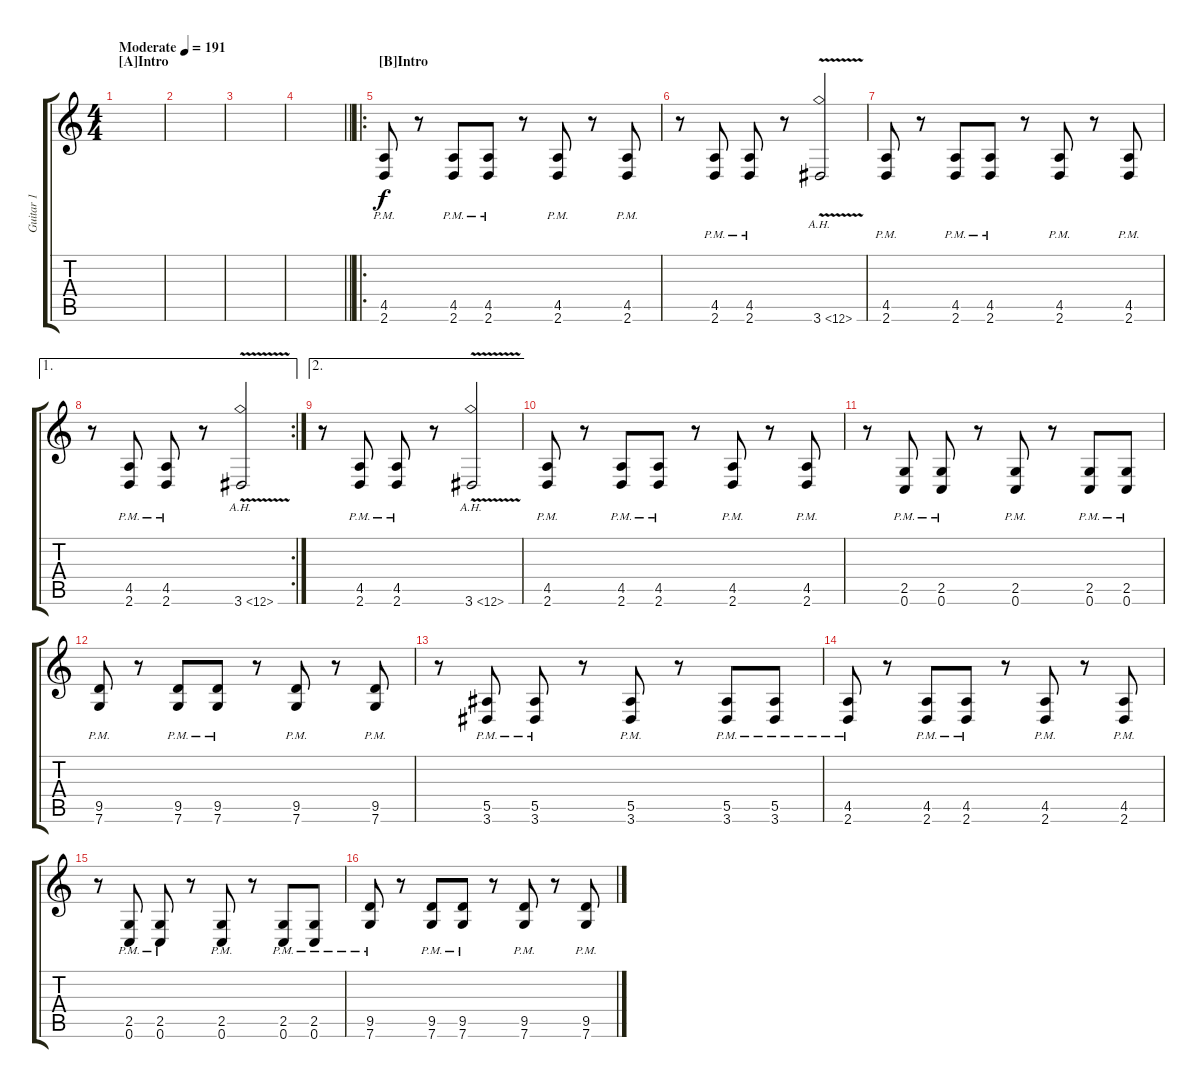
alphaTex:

\track ("Guitar 1" "Guitar 1") {instrument distortionguitar}
\staff {score tabs}
\tuning (C4 G3 Eb3 Bb2 F2 C2) {hide}
\ts (4 4)
\section ("" "[A]Intro")
\tempo (191 "Moderate")
\clef g2
\ks c
|
|
|
\barLineRight lightlight
|
\ro
\section ("" "[B]Intro")
(4.5{pm} 2.6{pm}).8 r.8 (4.5{pm} 2.6{pm}).8 (4.5{pm} 2.6{pm}).8 r.8 (4.5{pm} 2.6{pm}).8 r.8 (4.5{pm} 2.6{pm}).8 |
r.8 (4.5{pm} 2.6{pm}).8 (4.5{pm} 2.6{pm}).8 r.8 3.6{ah 9 v}.2 |
(4.5{pm} 2.6{pm}).8 r.8 (4.5{pm} 2.6{pm}).8 (4.5{pm} 2.6{pm}).8 r.8 (4.5{pm} 2.6{pm}).8 r.8 (4.5{pm} 2.6{pm}).8 |
\ae 1
\rc 2
r.8 (4.5{pm} 2.6{pm}).8 (4.5{pm} 2.6{pm}).8 r.8 3.6{ah 9 v}.2 |
\ae 2
r.8 (4.5{pm} 2.6{pm}).8 (4.5{pm} 2.6{pm}).8 r.8 3.6{ah 9 v}.2 |
(4.5{pm} 2.6{pm}).8 r.8 (4.5{pm} 2.6{pm}).8 (4.5{pm} 2.6{pm}).8 r.8 (4.5{pm} 2.6{pm}).8 r.8 (4.5{pm} 2.6{pm}).8 |
r.8 (2.5{pm} 0.6{pm}).8 (2.5{pm} 0.6{pm}).8 r.8 (2.5{pm} 0.6{pm}).8 r.8 (2.5{pm} 0.6{pm}).8 (2.5{pm} 0.6{pm}).8 |
(9.5{pm} 7.6{pm}).8 r.8 (9.5{pm} 7.6{pm}).8 (9.5{pm} 7.6{pm}).8 r.8 (9.5{pm} 7.6{pm}).8 r.8 (9.5{pm} 7.6{pm}).8 |
r.8 (5.5{pm} 3.6{pm}).8 (5.5{pm} 3.6{pm}).8 r.8 (5.5{pm} 3.6{pm}).8 r.8 (5.5{pm} 3.6{pm}).8 (5.5{pm} 3.6{pm}).8 |
(4.5{pm} 2.6{pm}).8 r.8 (4.5{pm} 2.6{pm}).8 (4.5{pm} 2.6{pm}).8 r.8 (4.5{pm} 2.6{pm}).8 r.8 (4.5{pm} 2.6{pm}).8 |
r.8 (2.5{pm} 0.6{pm}).8 (2.5{pm} 0.6{pm}).8 r.8 (2.5{pm} 0.6{pm}).8 r.8 (2.5{pm} 0.6{pm}).8 (2.5{pm} 0.6{pm}).8 |
(9.5{pm} 7.6{pm}).8 r.8 (9.5{pm} 7.6{pm}).8 (9.5{pm} 7.6{pm}).8 r.8 (9.5{pm} 7.6{pm}).8 r.8 (9.5{pm} 7.6{pm}).8
